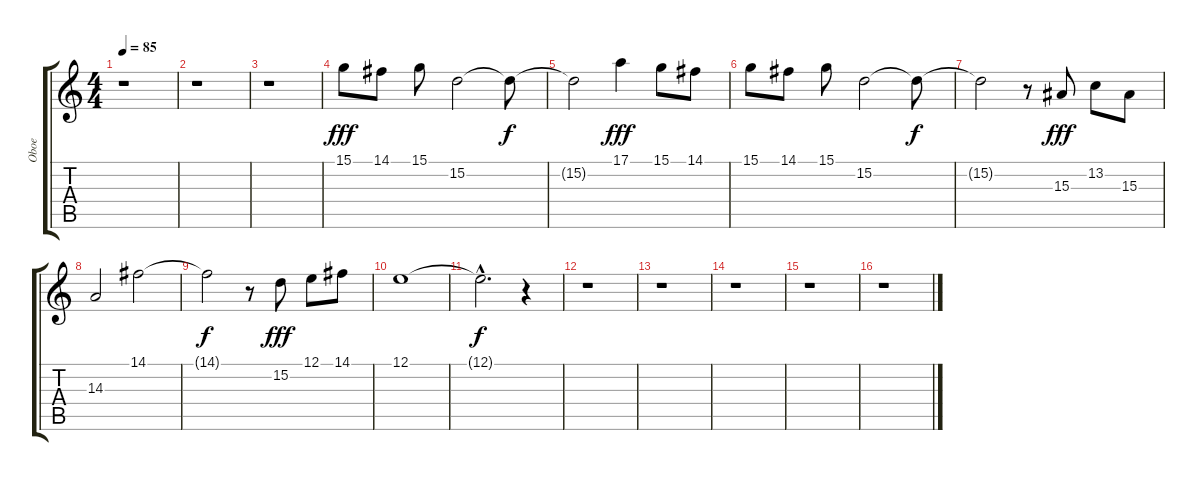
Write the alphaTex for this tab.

\track ("Oboe" "Oboe") {instrument oboe}
\staff {score tabs}
\tuning (E4 B3 G3 D3 A2 E2) {hide}
\ts (4 4)
\tempo 85
\clef g2
\ks c
r.1{dy fff} |
r.1 |
r.1 |
15.1.8 14.1.8 15.1.8 15.2.2 15.2{t}.8{dy f} |
15.2{t}.2 17.1.4{dy fff} 15.1.8 14.1.8 |
15.1.8 14.1.8 15.1.8 15.2.2 15.2{t}.8{dy f} |
15.2{t}.2 r.8 15.3.8{dy fff} 13.2.8 15.3.8 |
14.3.2 14.1.2 |
14.1{t}.2{dy f} r.8 15.2.8{dy fff} 12.1.8 14.1.8 |
12.1.1 |
12.1{hac t}.2{d dy f} r.4 |
r.1 |
r.1 |
r.1 |
r.1 |
r.1
